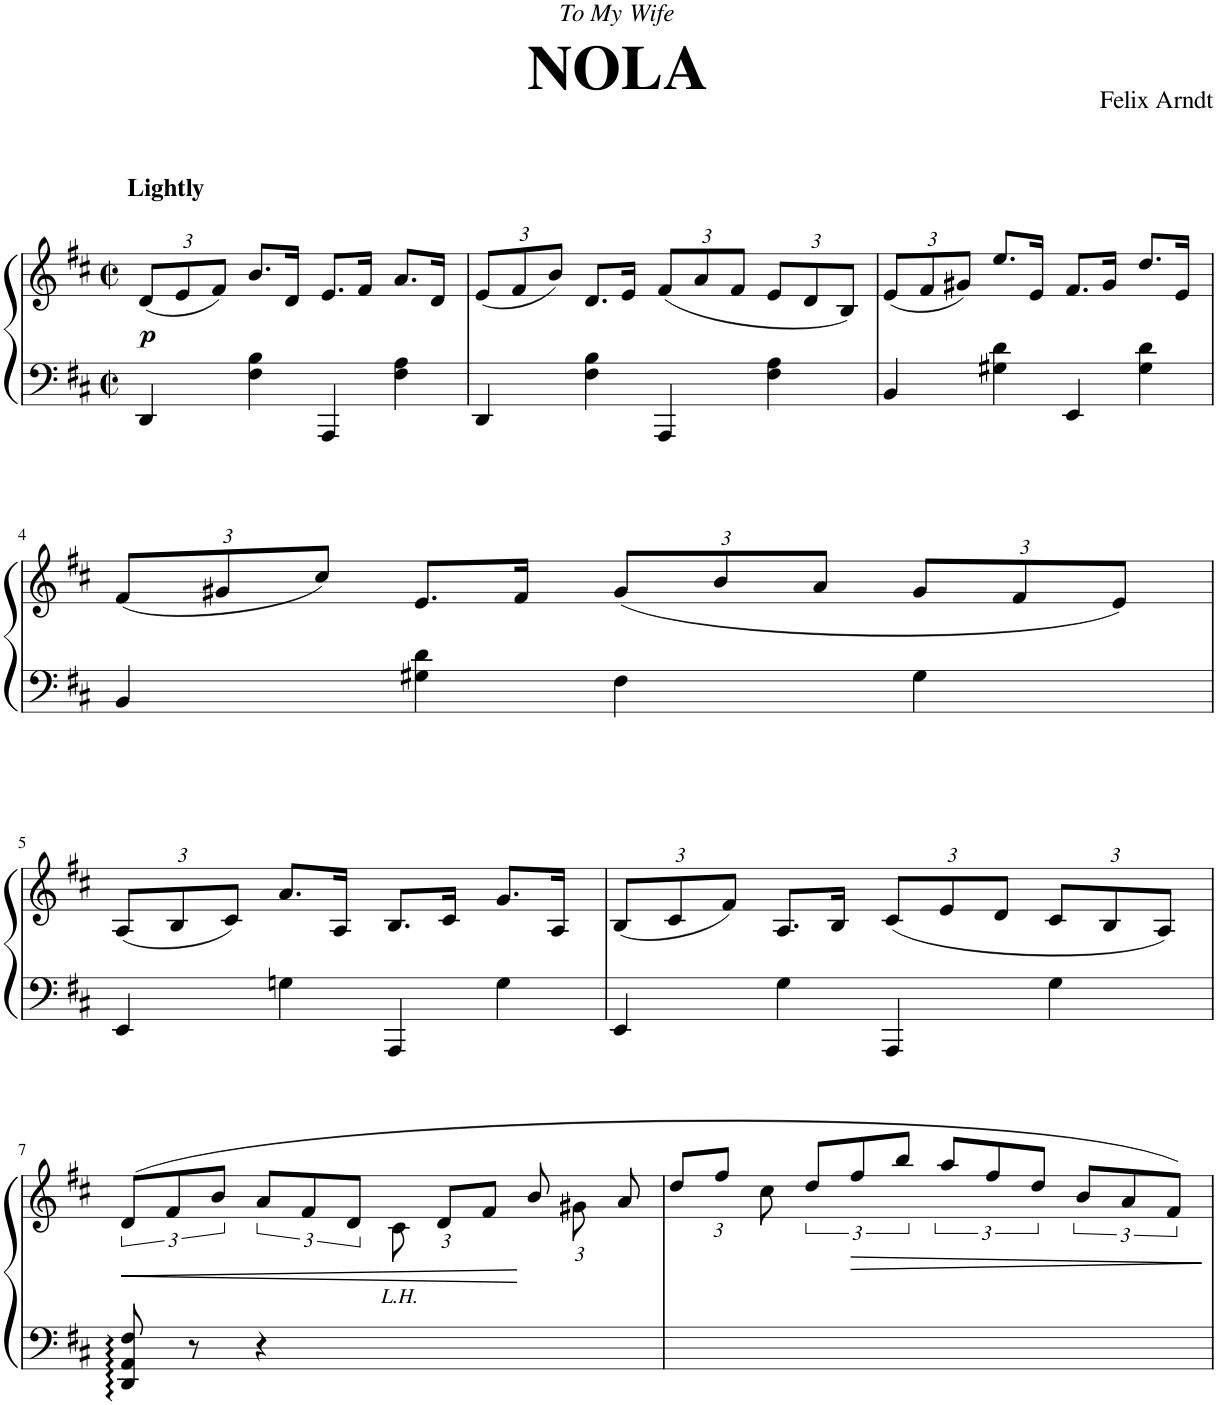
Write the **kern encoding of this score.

**kern	**kern	**dynam
*part1	*part1	*part1
*staff2	*staff1	*staff1/2
*I"Piano	*	*
*I'Pno.	*	*
*clefF4	*clefG2	*
*k[f#c#]	*k[f#c#]	*
*M2/2	*M2/2	*
*met(c|)	*met(c|)	*
*	*Xbrackettup	*
=1	=1	=1
!	!LO:TX:a:B:t=Lightly	!
!	!	!LO:DY:b
4DD/	(12d/L	p
.	12e/	.
.	12f#/J)	.
4F#\ 4B\	8.b/L	.
.	16d/Jk	.
4AAA/	8.e/L	.
.	16f#/Jk	.
4F#\ 4A\	8.a/L	.
.	16d/Jk	.
=2	=2	=2
4DD/	(12e/L	.
.	12f#/	.
.	12b/J)	.
4F#\ 4B\	8.d/L	.
.	16e/Jk	.
4AAA/	(12f#/L	.
.	12a/	.
.	12f#/J	.
4F#\ 4A\	12e/L	.
.	12d/	.
.	12B/J)	.
=3	=3	=3
4BB/	(12e/L	.
.	12f#/	.
.	12g#X/J)	.
4G#X\ 4d\	8.ee/L	.
.	16e/Jk	.
4EE/	8.f#/L	.
.	16g#/Jk	.
4G#\ 4d\	8.dd/L	.
.	16e/Jk	.
!!LO:LB:g=z
=4	=4	=4
4BB/	(12f#/L	.
.	12g#X/	.
.	12cc#/J)	.
4G#X\ 4d\	8.e/L	.
.	16f#/Jk	.
4F#\	(12g#/L	.
.	12b/	.
.	12a/J	.
4G#\	12g#/L	.
.	12f#/	.
.	12e/J)	.
!!LO:LB:g=z
=5	=5	=5
4EE/	(12A/L	.
.	12B/	.
.	12c#/J)	.
4Gn\	8.a/L	.
.	16A/Jk	.
4AAA/	8.B/L	.
.	16c#/Jk	.
4G\	8.g/L	.
.	16A/Jk	.
=6	=6	=6
4EE/	(12B/L	.
.	12c#/	.
.	12f#/J)	.
4G\	8.A/L	.
.	16B/Jk	.
4AAA/	(12c#/L	.
.	12e/	.
.	12d/J	.
4G\	12c#/L	.
.	12B/	.
.	12A/J)	.
!!LO:LB:g=z
=7	=7	=7
*	*brackettup	*
!	!	!LO:HP:b
8DD/ 8AA/ 8F#/	(12d/L	<
.	12f#/	.
8r	.	.
.	12b/J	.
4r	12a/L	.
.	12f#/	.
.	12d/J	.
*	*Xbrackettup	*
!LO:TX:a:i:t=L.H.	!	!
2ryy	12c#\	.
.	12d/L	.
.	12f#/J	.
.	12b/	[
.	12g#X\	.
.	12a/	.
=8	=8	=8
1ryy	12dd/L	.
.	12ff#/J	.
.	12cc#\	.
*	*brackettup	*
.	12dd/L	.
!	!	!LO:HP:b
.	12ff#/	>
.	12bb/J	.
.	12aa/L	.
.	12ff#/	.
.	12dd/J	.
.	12b/L	.
.	12a/	.
.	12f#/J)	.
.	.	]
=	=	=
*-	*-	*-
